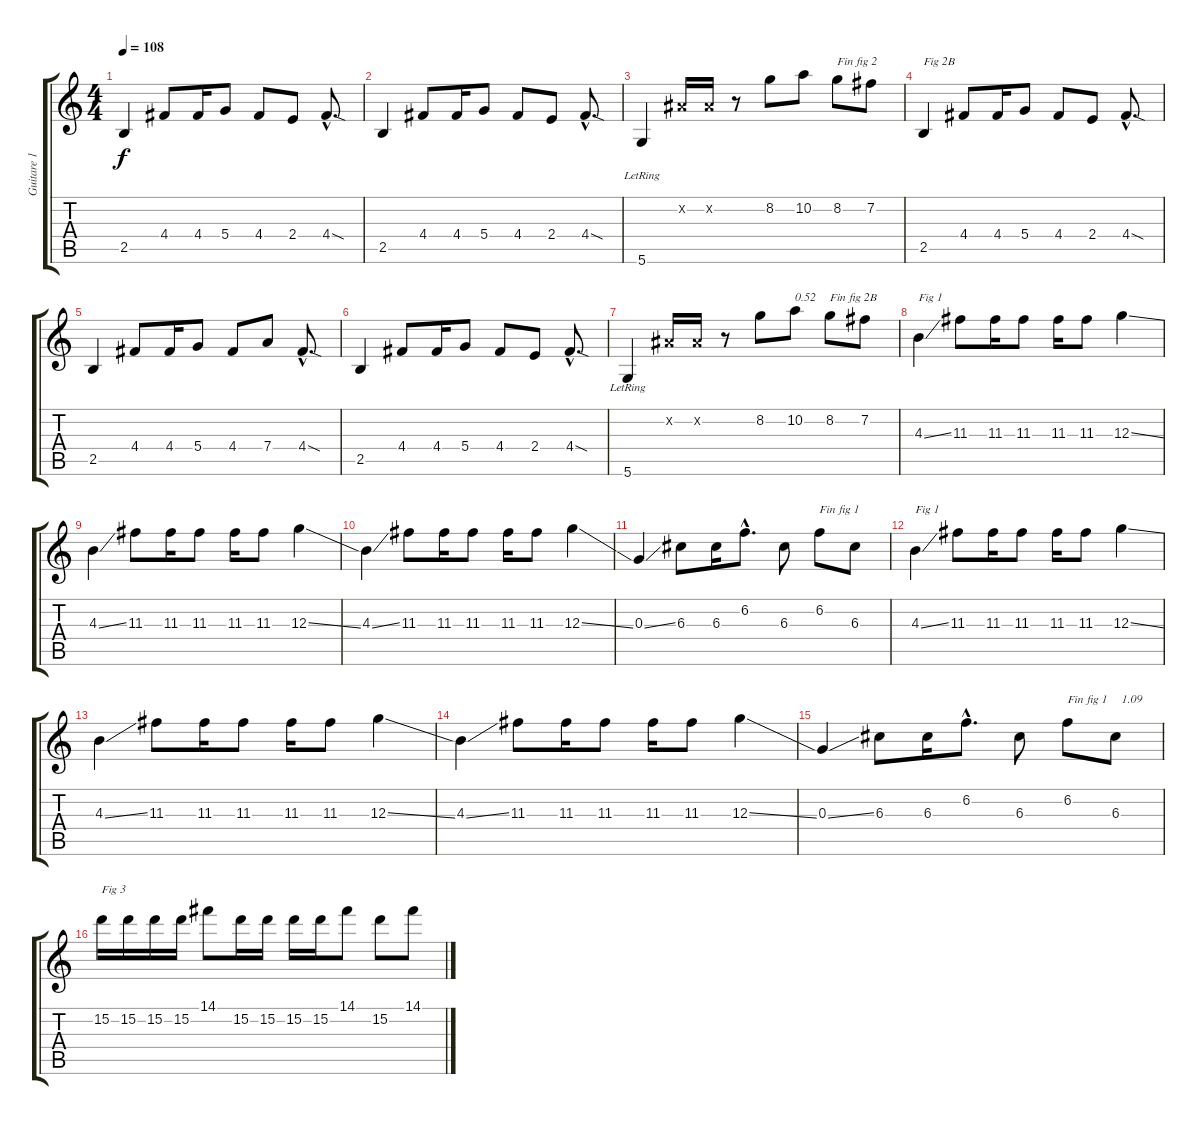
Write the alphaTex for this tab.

\track ("Guitare 1 Dr-D" "Guitare 1 ") {instrument distortionguitar}
\staff {score tabs}
\tuning (E4 B3 G3 D3 A2 D2) {hide}
\ts (4 4)
\tempo 108
\clef g2
\ks c
2.5.4{dy f} 4.4.8 4.4.16 5.4.8 4.4.8 2.4.8 4.4{sod hac}.8{d} |
2.5.4 4.4.8 4.4.16 5.4.8 4.4.8 2.4.8 4.4{sod hac}.8{d} |
5.6{lr}.4 -1.2{x}.16 -1.2{x}.16 r.8 8.2.8 10.2.8 8.2.8{txt "Fin fig 2"} 7.2.8 |
2.5.4{txt "Fig 2B"} 4.4.8 4.4.16 5.4.8 4.4.8 2.4.8 4.4{sod hac}.8{d} |
2.5.4 4.4.8 4.4.16 5.4.8 4.4.8 7.4.8 4.4{sod hac}.8{d} |
2.5.4 4.4.8 4.4.16 5.4.8 4.4.8 2.4.8 4.4{sod hac}.8{d} |
5.6{lr}.4 -1.2{x}.16 -1.2{x}.16 r.8 8.2.8 10.2.8{txt "0.52"} 8.2.8{txt "Fin fig 2B"} 7.2.8 |
4.3{ss}.4{txt "Fig 1"} 11.3.8 11.3.16 11.3.8 11.3.16 11.3.8 12.3{ss}.4 |
4.3{ss}.4 11.3.8 11.3.16 11.3.8 11.3.16 11.3.8 12.3{ss}.4 |
4.3{ss}.4 11.3.8 11.3.16 11.3.8 11.3.16 11.3.8 12.3{ss}.4 |
0.3{ss}.4 6.3.8 6.3.16 6.2{hac}.8{d} 6.3.8 6.2.8{txt "Fin fig 1"} 6.3.8 |
4.3{ss}.4{txt "Fig 1"} 11.3.8 11.3.16 11.3.8 11.3.16 11.3.8 12.3{ss}.4 |
4.3{ss}.4 11.3.8 11.3.16 11.3.8 11.3.16 11.3.8 12.3{ss}.4 |
4.3{ss}.4 11.3.8 11.3.16 11.3.8 11.3.16 11.3.8 12.3{ss}.4 |
0.3{ss}.4 6.3.8 6.3.16 6.2{hac}.8{d} 6.3.8 6.2.8{txt "Fin fig 1"} 6.3.8{txt "  1.09"} |
15.2.16{txt "Fig 3"} 15.2.16 15.2.16 15.2.16 14.1.8 15.2.16 15.2.16 15.2.16 15.2.16 14.1.8 15.2.8 14.1.8
